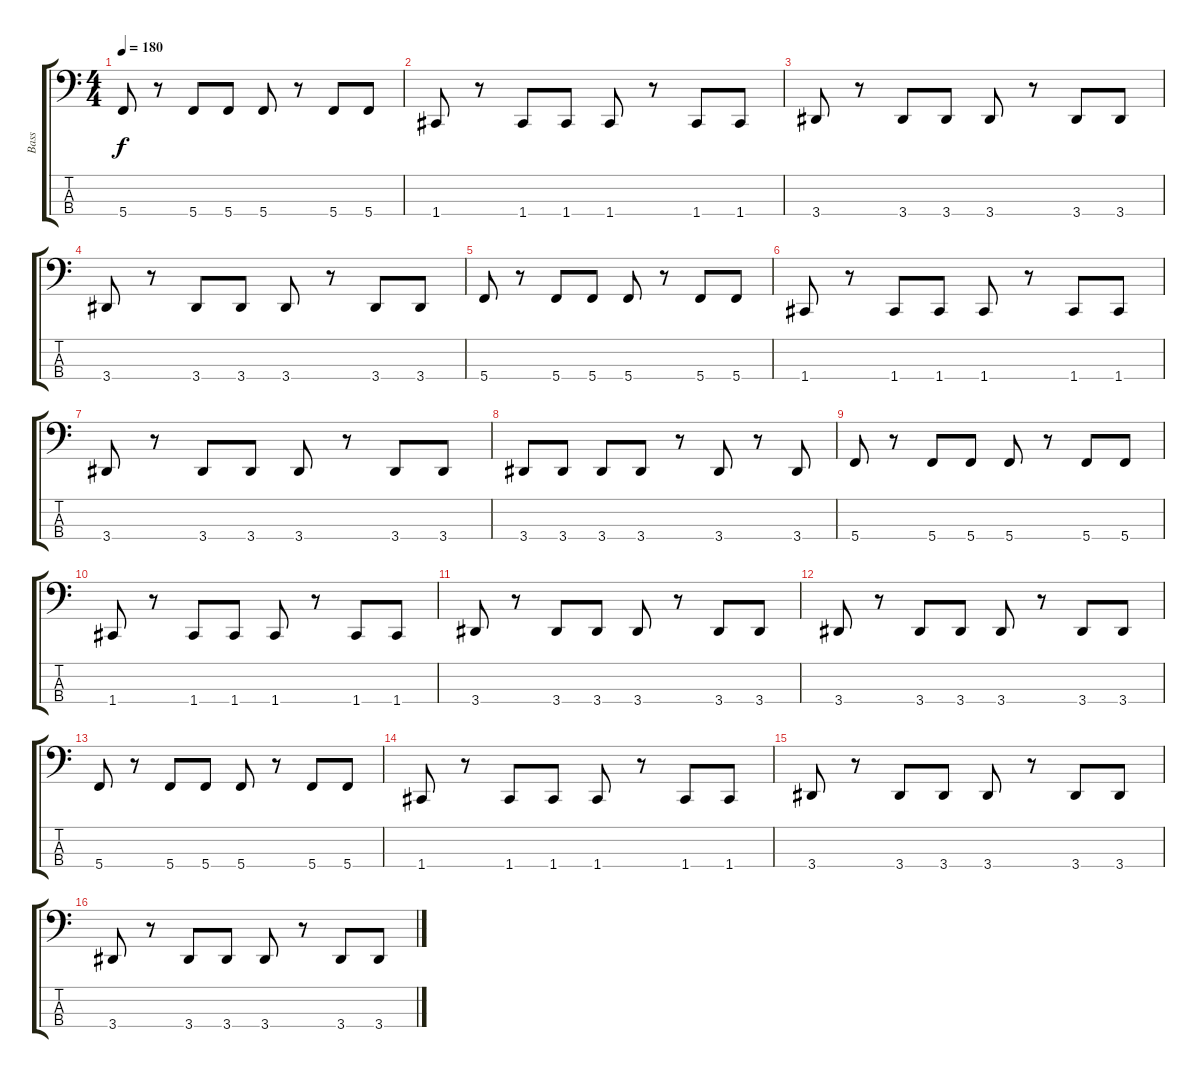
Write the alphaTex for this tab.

\track ("Bass" "Bass") {instrument electricbassfinger}
\staff {score tabs}
\tuning (Eb2 Bb1 F1 C1) {hide}
\ts (4 4)
\tempo 180
\clef f4
\ks c
5.4.8{dy f} r.8 5.4.8 5.4.8 5.4.8 r.8 5.4.8 5.4.8 |
1.4.8 r.8 1.4.8 1.4.8 1.4.8 r.8 1.4.8 1.4.8 |
3.4.8 r.8 3.4.8 3.4.8 3.4.8 r.8 3.4.8 3.4.8 |
3.4.8 r.8 3.4.8 3.4.8 3.4.8 r.8 3.4.8 3.4.8 |
5.4.8 r.8 5.4.8 5.4.8 5.4.8 r.8 5.4.8 5.4.8 |
1.4.8 r.8 1.4.8 1.4.8 1.4.8 r.8 1.4.8 1.4.8 |
3.4.8 r.8 3.4.8 3.4.8 3.4.8 r.8 3.4.8 3.4.8 |
3.4.8 3.4.8 3.4.8 3.4.8 r.8 3.4.8 r.8 3.4.8 |
5.4.8 r.8 5.4.8 5.4.8 5.4.8 r.8 5.4.8 5.4.8 |
1.4.8 r.8 1.4.8 1.4.8 1.4.8 r.8 1.4.8 1.4.8 |
3.4.8 r.8 3.4.8 3.4.8 3.4.8 r.8 3.4.8 3.4.8 |
3.4.8 r.8 3.4.8 3.4.8 3.4.8 r.8 3.4.8 3.4.8 |
5.4.8 r.8 5.4.8 5.4.8 5.4.8 r.8 5.4.8 5.4.8 |
1.4.8 r.8 1.4.8 1.4.8 1.4.8 r.8 1.4.8 1.4.8 |
3.4.8 r.8 3.4.8 3.4.8 3.4.8 r.8 3.4.8 3.4.8 |
3.4.8 r.8 3.4.8 3.4.8 3.4.8 r.8 3.4.8 3.4.8
